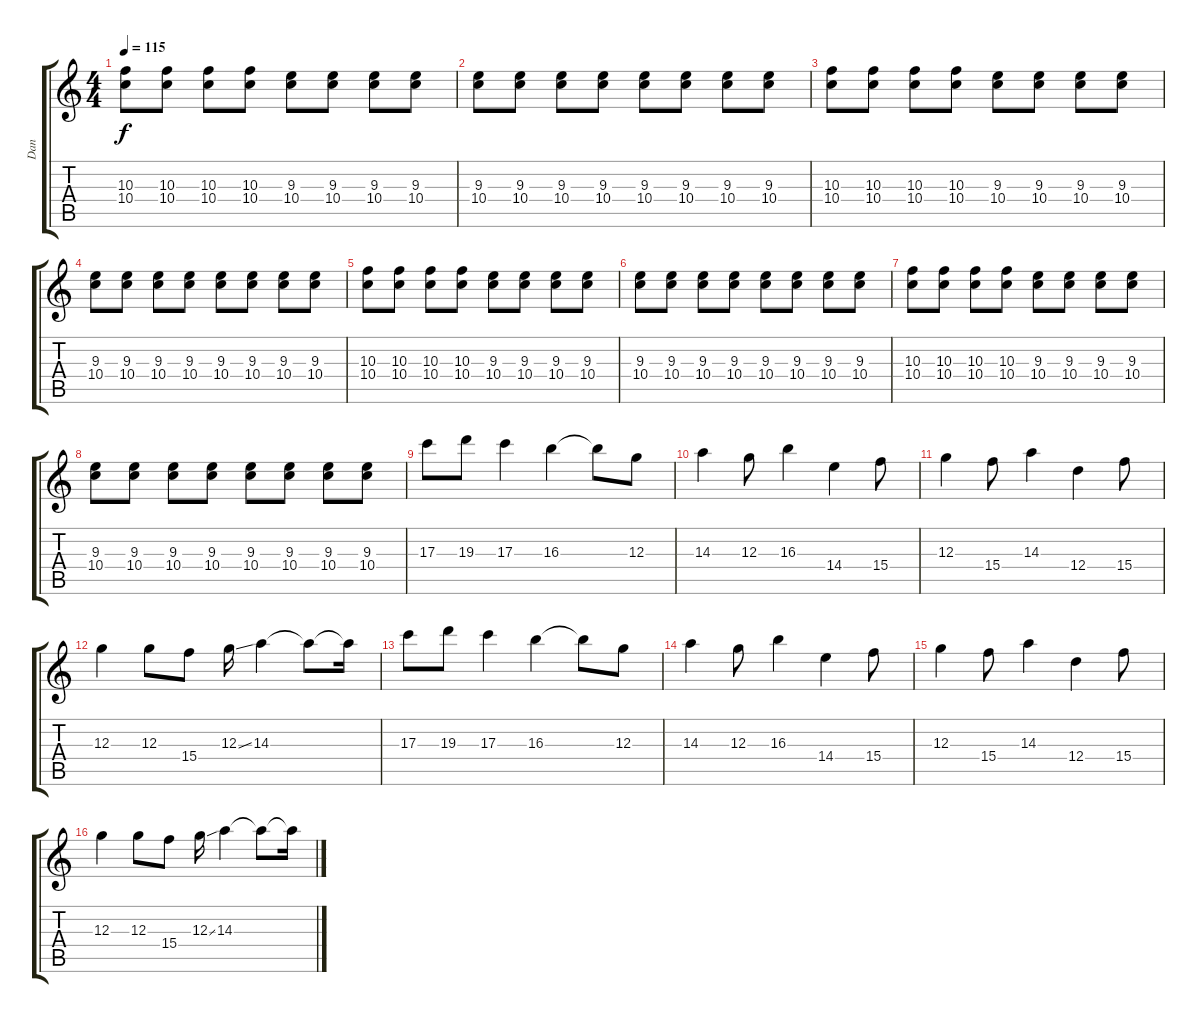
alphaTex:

\track ("Dan" "Dan") {instrument overdrivenguitar}
\staff {score tabs}
\tuning (E4 B3 G3 D3 A2 E2) {hide}
\ts (4 4)
\tempo 115
\clef g2
\ks c
(10.3 10.4).8{dy f} (10.3 10.4).8 (10.3 10.4).8 (10.3 10.4).8 (9.3 10.4).8 (9.3 10.4).8 (9.3 10.4).8 (9.3 10.4).8 |
(9.3 10.4).8 (9.3 10.4).8 (9.3 10.4).8 (9.3 10.4).8 (9.3 10.4).8 (9.3 10.4).8 (9.3 10.4).8 (9.3 10.4).8 |
(10.3 10.4).8 (10.3 10.4).8 (10.3 10.4).8 (10.3 10.4).8 (9.3 10.4).8 (9.3 10.4).8 (9.3 10.4).8 (9.3 10.4).8 |
(9.3 10.4).8 (9.3 10.4).8 (9.3 10.4).8 (9.3 10.4).8 (9.3 10.4).8 (9.3 10.4).8 (9.3 10.4).8 (9.3 10.4).8 |
(10.3 10.4).8 (10.3 10.4).8 (10.3 10.4).8 (10.3 10.4).8 (9.3 10.4).8 (9.3 10.4).8 (9.3 10.4).8 (9.3 10.4).8 |
(9.3 10.4).8 (9.3 10.4).8 (9.3 10.4).8 (9.3 10.4).8 (9.3 10.4).8 (9.3 10.4).8 (9.3 10.4).8 (9.3 10.4).8 |
(10.3 10.4).8 (10.3 10.4).8 (10.3 10.4).8 (10.3 10.4).8 (9.3 10.4).8 (9.3 10.4).8 (9.3 10.4).8 (9.3 10.4).8 |
(9.3 10.4).8 (9.3 10.4).8 (9.3 10.4).8 (9.3 10.4).8 (9.3 10.4).8 (9.3 10.4).8 (9.3 10.4).8 (9.3 10.4).8 |
17.3.8 19.3.8 17.3.4 16.3.4 16.3{t}.8 12.3.8 |
14.3.4 12.3.8 16.3.4 14.4.4 15.4.8 |
12.3.4 15.4.8 14.3.4 12.4.4 15.4.8 |
12.3.4 12.3.8 15.4.8 12.3{ss}.16 14.3.4 14.3{t}.8 14.3{t}.16 |
17.3.8 19.3.8 17.3.4 16.3.4 16.3{t}.8 12.3.8 |
14.3.4 12.3.8 16.3.4 14.4.4 15.4.8 |
12.3.4 15.4.8 14.3.4 12.4.4 15.4.8 |
12.3.4 12.3.8 15.4.8 12.3{ss}.16 14.3.4 14.3{t}.8 14.3{t}.16
